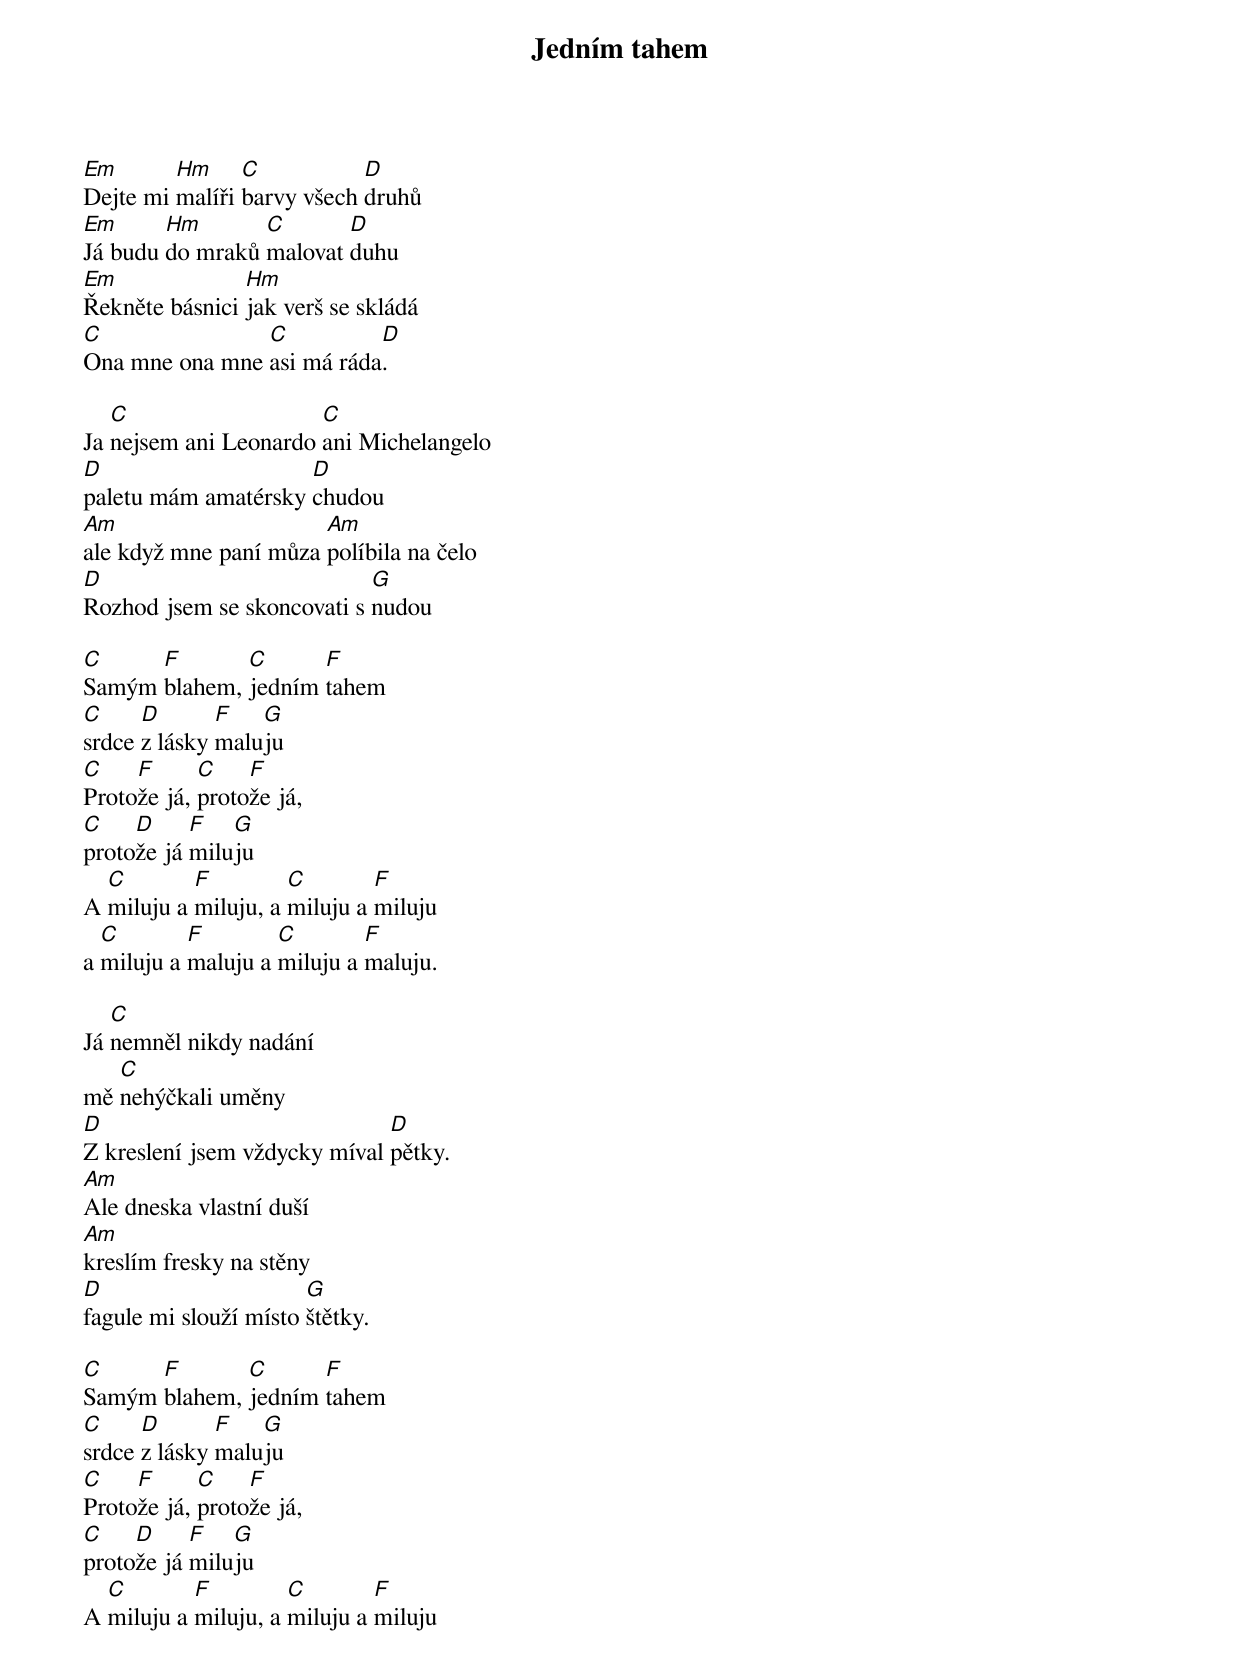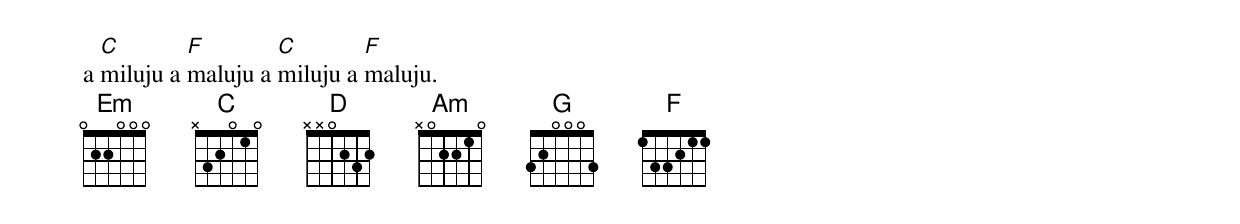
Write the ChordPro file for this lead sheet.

{title: Jedním tahem}
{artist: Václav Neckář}

[Em]Dejte mi [Hm]malíři [C]barvy všech [D]druhů
[Em]Já budu [Hm]do mraků [C]malovat [D]duhu
[Em]Řekněte básnici [Hm]jak verš se skládá
[C]Ona mne ona mne [C]asi má ráda[D].

Ja [C]nejsem ani Leonardo [C]ani Michelangelo
[D]paletu mám amatérsky [D]chudou
[Am]ale když mne paní můza [Am]políbila na čelo
[D]Rozhod jsem se skoncovati s [G]nudou

[C]Samým [F]blahem, [C]jedním [F]tahem
[C]srdce [D]z lásky [F]malu[G]ju
[C]Proto[F]že já, [C]proto[F]že já,
[C]proto[D]že já [F]milu[G]ju
A [C]miluju a [F]miluju, a [C]miluju a [F]miluju
a [C]miluju a [F]maluju a [C]miluju a [F]maluju.

Já [C]nemněl nikdy nadání
mě [C]nehýčkali uměny
[D]Z kreslení jsem vždycky míval [D]pětky.
[Am]Ale dneska vlastní duší
[Am]kreslím fresky na stěny
[D]fagule mi slouží místo [G]štětky.

[C]Samým [F]blahem, [C]jedním [F]tahem
[C]srdce [D]z lásky [F]malu[G]ju
[C]Proto[F]že já, [C]proto[F]že já,
[C]proto[D]že já [F]milu[G]ju
A [C]miluju a [F]miluju, a [C]miluju a [F]miluju
a [C]miluju a [F]maluju a [C]miluju a [F]maluju.
